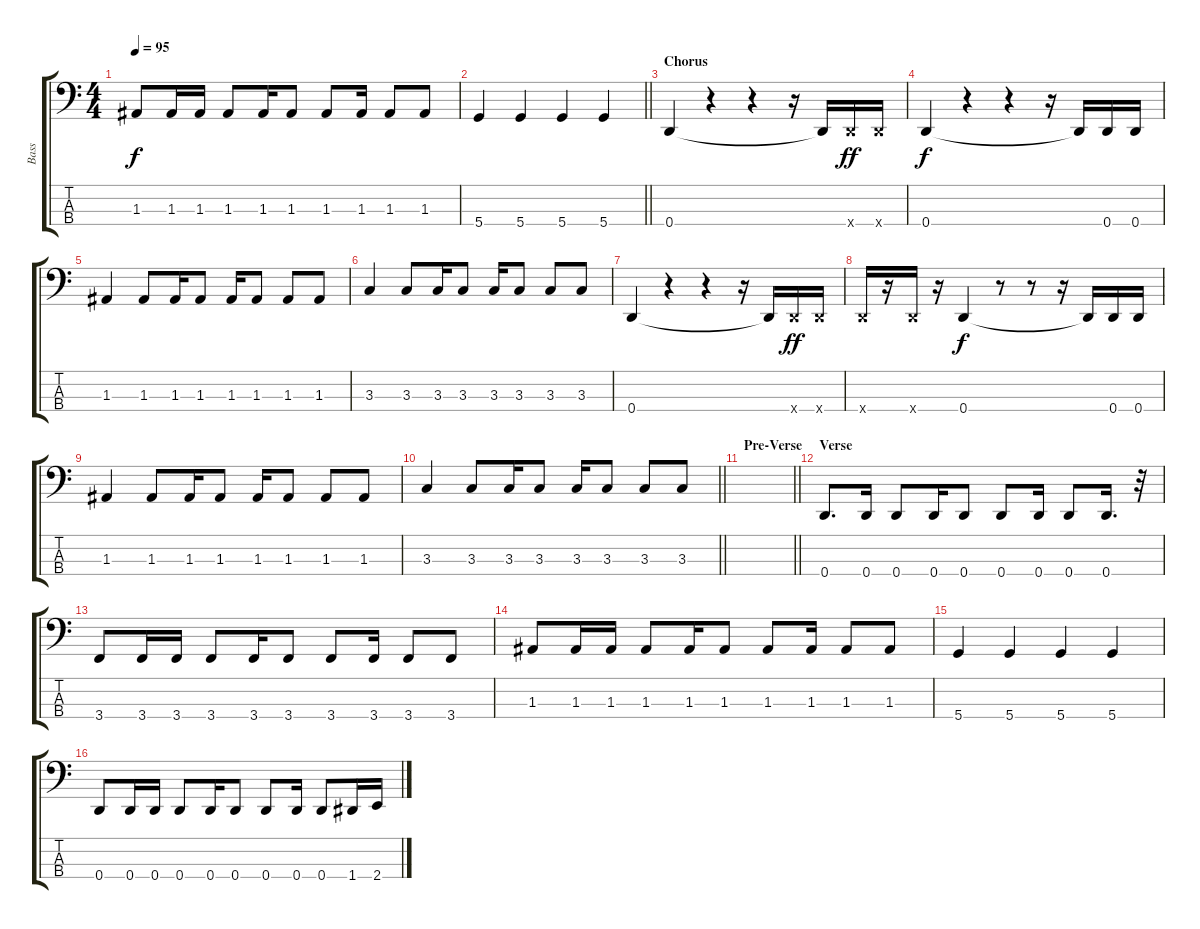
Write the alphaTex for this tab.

\track ("Bass" "Bass") {instrument electricbasspick}
\staff {score tabs}
\tuning (G2 D2 A1 D1) {hide}
\ts (4 4)
\tempo 95
\clef f4
\ks c
1.3.8{dy f} 1.3.16 1.3.16 1.3.8 1.3.16 1.3.8 1.3.8 1.3.16 1.3.8 1.3.8 |
\barLineRight lightlight
5.4.4 5.4.4 5.4.4 5.4.4 |
\section ("" "Chorus")
0.4.4 r.4 r.4 r.16 0.4{t}.16 0.4{x}.16{dy ff} 0.4{x}.16 |
0.4.4{dy f} r.4 r.4 r.16 0.4{t}.16 0.4.16 0.4.16 |
1.3.4 1.3.8 1.3.16 1.3.8 1.3.16 1.3.8 1.3.8 1.3.8 |
3.3.4 3.3.8 3.3.16 3.3.8 3.3.16 3.3.8 3.3.8 3.3.8 |
0.4.4 r.4 r.4 r.16 0.4{t}.16 0.4{x}.16{dy ff} 0.4{x}.16 |
0.4{x}.16 r.16 0.4{x}.16 r.16 0.4.4{dy f} r.8 r.8 r.16 0.4{t}.16 0.4.16 0.4.16 |
1.3.4 1.3.8 1.3.16 1.3.8 1.3.16 1.3.8 1.3.8 1.3.8 |
\barLineRight lightlight
3.3.4 3.3.8 3.3.16 3.3.8 3.3.16 3.3.8 3.3.8 3.3.8 |
\section ("" "Pre-Verse")
\barLineRight lightlight
|
\section ("" "Verse")
0.4.8{d} 0.4.16 0.4.8 0.4.16 0.4.8 0.4.8 0.4.16 0.4.8 0.4.16{d} r.32 |
3.4.8 3.4.16 3.4.16 3.4.8 3.4.16 3.4.8 3.4.8 3.4.16 3.4.8 3.4.8 |
1.3.8 1.3.16 1.3.16 1.3.8 1.3.16 1.3.8 1.3.8 1.3.16 1.3.8 1.3.8 |
5.4.4 5.4.4 5.4.4 5.4.4 |
0.4.8 0.4.16 0.4.16 0.4.8 0.4.16 0.4.8 0.4.8 0.4.16 0.4.8 1.4.16 2.4.16
